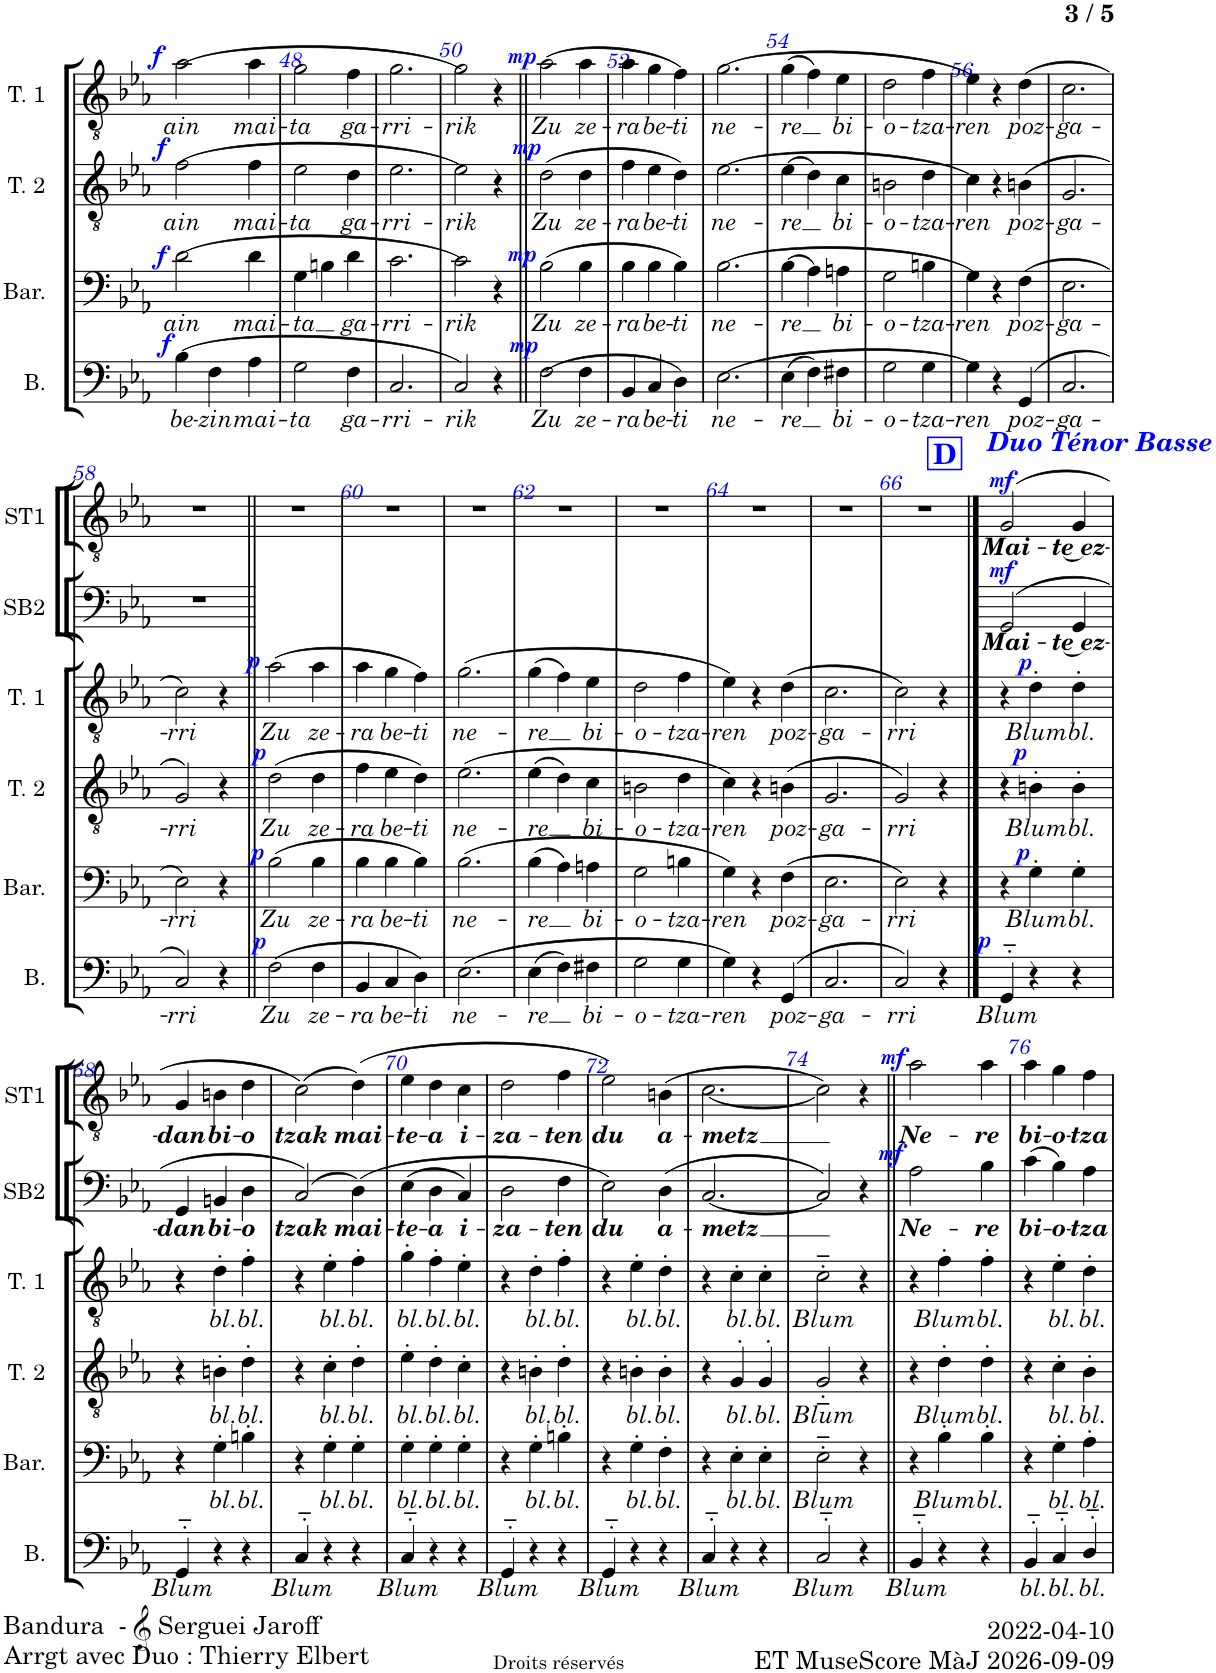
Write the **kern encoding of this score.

**kern	**text	**dynam	**kern	**text	**dynam	**kern	**text	**dynam	**kern	**text	**dynam	**kern	**text	**dynam	**kern	**text	**dynam
*part6	*part6	*part6	*part5	*part5	*part5	*part4	*part4	*part4	*part3	*part3	*part3	*part2	*part2	*part2	*part1	*part1	*part1
*staff6	*staff6	*staff6	*staff5	*staff5	*staff5	*staff4	*staff4	*staff4	*staff3	*staff3	*staff3	*staff2	*staff2	*staff2	*staff1	*staff1	*staff1
*I"Basse	*	*	*I"Baryton	*	*	*I"Ténor 2	*	*	*I"Ténor 1	*	*	*I"Basse	*	*	*I"Solo T1	*	*
*I'B.	*	*	*I'Bar.	*	*	*I'T. 2	*	*	*I'T. 1	*	*	*	*	*	*I'ST1	*	*
!!LO:PB:g=z
*clefF4	*	*	*clefF4	*	*	*clefGv2	*	*	*clefGv2	*	*	*clefF4	*	*	*clefGv2	*	*
*k[b-e-a-]	*	*	*k[b-e-a-]	*	*	*k[b-e-a-]	*	*	*k[b-e-a-]	*	*	*k[b-e-a-]	*	*	*k[b-e-a-]	*	*
*M3/4	*	*	*M3/4	*	*	*M3/4	*	*	*M3/4	*	*	*M3/4	*	*	*M3/4	*	*
=47	=47	=47	=47	=47	=47	=47	=47	=47	=47	=47	=47	=47	=47	=47	=47	=47	=47
!	!LO:LY:b	!LO:DY:a	!	!LO:LY:b	!LO:DY:a	!	!LO:LY:b	!LO:DY:a	!	!LO:LY:b	!LO:DY:a	!	!	!	!	!	!
(4B-\	be-	f	(2d\	ain	f	(2f\	ain	f	(2a-\	ain	f	2.r	.	.	2.r	.	.
!	!LO:LY:b	!	!	!	!	!	!	!	!	!	!	!	!	!	!	!	!
4F\	-zin	.	.	.	.	.	.	.	.	.	.	.	.	.	.	.	.
!	!LO:LY:b	!	!	!LO:LY:b	!	!	!LO:LY:b	!	!	!LO:LY:b	!	!	!	!	!	!	!
4A-\	mai-	.	4d\	mai-	.	4f\	mai-	.	4a-\	mai-	.	.	.	.	.	.	.
=48	=48	=48	=48	=48	=48	=48	=48	=48	=48	=48	=48	=48	=48	=48	=48	=48	=48
!	!LO:LY:b	!	!	!LO:LY:b	!	!	!LO:LY:b	!	!	!LO:LY:b	!	!	!	!	!	!	!
2G\	-ta	.	4G\	-ta	.	2e-\	-ta	.	2g\	-ta	.	2.r	.	.	2.r	.	.
.	.	.	4Bn\	.	.	.	.	.	.	.	.	.	.	.	.	.	.
!	!LO:LY:b	!	!	!LO:LY:b	!	!	!LO:LY:b	!	!	!LO:LY:b	!	!	!	!	!	!	!
4F\	ga-	.	4d\	ga-	.	4d\	ga-	.	4f\	ga-	.	.	.	.	.	.	.
=49	=49	=49	=49	=49	=49	=49	=49	=49	=49	=49	=49	=49	=49	=49	=49	=49	=49
!	!LO:LY:b	!	!	!LO:LY:b	!	!	!LO:LY:b	!	!	!LO:LY:b	!	!	!	!	!	!	!
2.C/	-rri-	.	2.c\	-rri-	.	2.e-\	-rri-	.	2.g\	-rri-	.	2.r	.	.	2.r	.	.
=50	=50	=50	=50	=50	=50	=50	=50	=50	=50	=50	=50	=50	=50	=50	=50	=50	=50
!	!LO:LY:b	!	!	!LO:LY:b	!	!	!LO:LY:b	!	!	!LO:LY:b	!	!	!	!	!	!	!
2C/)	-rik	.	2c\)	-rik	.	2e-\)	-rik	.	2g\)	-rik	.	2.r	.	.	2.r	.	.
4r	.	.	4r	.	.	4r	.	.	4r	.	.	.	.	.	.	.	.
=51||	=51||	=51||	=51||	=51||	=51||	=51||	=51||	=51||	=51||	=51||	=51||	=51||	=51||	=51||	=51||	=51||	=51||
!	!LO:LY:b	!LO:DY:a	!	!LO:LY:b	!LO:DY:a	!	!LO:LY:b	!LO:DY:a	!	!LO:LY:b	!LO:DY:a	!	!	!	!	!	!
(2F\	Zu	mp	(2B-\	Zu	mp	(2d\	Zu	mp	(2a-\	Zu	mp	2.r	.	.	2.r	.	.
!	!LO:LY:b	!	!	!LO:LY:b	!	!	!LO:LY:b	!	!	!LO:LY:b	!	!	!	!	!	!	!
4F\	ze-	.	4B-\	ze-	.	4d\	ze-	.	4a-\	ze-	.	.	.	.	.	.	.
=52	=52	=52	=52	=52	=52	=52	=52	=52	=52	=52	=52	=52	=52	=52	=52	=52	=52
!	!LO:LY:b	!	!	!LO:LY:b	!	!	!LO:LY:b	!	!	!LO:LY:b	!	!	!	!	!	!	!
4BB-/	-ra	.	4B-\	-ra	.	4f\	-ra	.	4a-\	-ra	.	2.r	.	.	2.r	.	.
!	!LO:LY:b	!	!	!LO:LY:b	!	!	!LO:LY:b	!	!	!LO:LY:b	!	!	!	!	!	!	!
4C/	be-	.	4B-\	be-	.	4e-\	be-	.	4g\	be-	.	.	.	.	.	.	.
!	!LO:LY:b	!	!	!LO:LY:b	!	!	!LO:LY:b	!	!	!LO:LY:b	!	!	!	!	!	!	!
4D\)	-ti	.	4B-\)	-ti	.	4d\)	-ti	.	4f\)	-ti	.	.	.	.	.	.	.
=53	=53	=53	=53	=53	=53	=53	=53	=53	=53	=53	=53	=53	=53	=53	=53	=53	=53
!	!LO:LY:b	!	!	!LO:LY:b	!	!	!LO:LY:b	!	!	!LO:LY:b	!	!	!	!	!	!	!
(2.E-\	ne-	.	(2.B-\	ne-	.	(2.e-\	ne-	.	(2.g\	ne-	.	2.r	.	.	2.r	.	.
=54	=54	=54	=54	=54	=54	=54	=54	=54	=54	=54	=54	=54	=54	=54	=54	=54	=54
!	!LO:LY:b	!	!	!LO:LY:b	!	!	!LO:LY:b	!	!	!LO:LY:b	!	!	!	!	!	!	!
(4E-\	-re	.	(4B-\	-re	.	(4e-\	-re	.	(4g\	-re	.	2.r	.	.	2.r	.	.
4F\)	.	.	4A-\)	.	.	4d\)	.	.	4f\)	.	.	.	.	.	.	.	.
!	!LO:LY:b	!	!	!LO:LY:b	!	!	!LO:LY:b	!	!	!LO:LY:b	!	!	!	!	!	!	!
4F#X\	bi-	.	4An\	bi-	.	4c\	bi-	.	4e-\	bi-	.	.	.	.	.	.	.
=55	=55	=55	=55	=55	=55	=55	=55	=55	=55	=55	=55	=55	=55	=55	=55	=55	=55
!	!LO:LY:b	!	!	!LO:LY:b	!	!	!LO:LY:b	!	!	!LO:LY:b	!	!	!	!	!	!	!
2G\	-o-	.	2G\	-o-	.	2Bn\	-o-	.	2d\	-o-	.	2.r	.	.	2.r	.	.
!	!LO:LY:b	!	!	!LO:LY:b	!	!	!LO:LY:b	!	!	!LO:LY:b	!	!	!	!	!	!	!
4G\	-tza-	.	4Bn\	-tza-	.	4d\	-tza-	.	4f\	-tza-	.	.	.	.	.	.	.
=56	=56	=56	=56	=56	=56	=56	=56	=56	=56	=56	=56	=56	=56	=56	=56	=56	=56
!	!LO:LY:b	!	!	!LO:LY:b	!	!	!LO:LY:b	!	!	!LO:LY:b	!	!	!	!	!	!	!
4G\)	-ren	.	4G\)	-ren	.	4c\)	-ren	.	4e-\)	-ren	.	2.r	.	.	2.r	.	.
4r	.	.	4r	.	.	4r	.	.	4r	.	.	.	.	.	.	.	.
!	!LO:LY:b	!	!	!LO:LY:b	!	!	!LO:LY:b	!	!	!LO:LY:b	!	!	!	!	!	!	!
(>4GG/	poz-	.	(4F\	poz-	.	(4Bn\	poz-	.	(4d\	poz-	.	.	.	.	.	.	.
=57	=57	=57	=57	=57	=57	=57	=57	=57	=57	=57	=57	=57	=57	=57	=57	=57	=57
!	!LO:LY:b	!	!	!LO:LY:b	!	!	!LO:LY:b	!	!	!LO:LY:b	!	!	!	!	!	!	!
2.C/	-ga-	.	2.E-\	-ga-	.	2.G/	-ga-	.	2.c\	-ga-	.	2.r	.	.	2.r	.	.
!!LO:LB:g=z
=58	=58	=58	=58	=58	=58	=58	=58	=58	=58	=58	=58	=58	=58	=58	=58	=58	=58
!	!LO:LY:b	!	!	!LO:LY:b	!	!	!LO:LY:b	!	!	!LO:LY:b	!	!	!	!	!	!	!
2C/)	-rri	.	2E-\)	-rri	.	2G/)	-rri	.	2c\)	-rri	.	2.r	.	.	2.r	.	.
4r	.	.	4r	.	.	4r	.	.	4r	.	.	.	.	.	.	.	.
=59||	=59||	=59||	=59||	=59||	=59||	=59||	=59||	=59||	=59||	=59||	=59||	=59||	=59||	=59||	=59||	=59||	=59||
!	!LO:LY:b	!LO:DY:a	!	!LO:LY:b	!LO:DY:a	!	!LO:LY:b	!LO:DY:a	!	!LO:LY:b	!LO:DY:a	!	!	!	!	!	!
(2F\	Zu	p	(2B-\	Zu	p	(2d\	Zu	p	(2a-\	Zu	p	2.r	.	.	2.r	.	.
!	!LO:LY:b	!	!	!LO:LY:b	!	!	!LO:LY:b	!	!	!LO:LY:b	!	!	!	!	!	!	!
4F\	ze-	.	4B-\	ze-	.	4d\	ze-	.	4a-\	ze-	.	.	.	.	.	.	.
=60	=60	=60	=60	=60	=60	=60	=60	=60	=60	=60	=60	=60	=60	=60	=60	=60	=60
!	!LO:LY:b	!	!	!LO:LY:b	!	!	!LO:LY:b	!	!	!LO:LY:b	!	!	!	!	!	!	!
4BB-/	-ra	.	4B-\	-ra	.	4f\	-ra	.	4a-\	-ra	.	2.r	.	.	2.r	.	.
!	!LO:LY:b	!	!	!LO:LY:b	!	!	!LO:LY:b	!	!	!LO:LY:b	!	!	!	!	!	!	!
4C/	be-	.	4B-\	be-	.	4e-\	be-	.	4g\	be-	.	.	.	.	.	.	.
!	!LO:LY:b	!	!	!LO:LY:b	!	!	!LO:LY:b	!	!	!LO:LY:b	!	!	!	!	!	!	!
4D\)	-ti	.	4B-\)	-ti	.	4d\)	-ti	.	4f\)	-ti	.	.	.	.	.	.	.
=61	=61	=61	=61	=61	=61	=61	=61	=61	=61	=61	=61	=61	=61	=61	=61	=61	=61
!	!LO:LY:b	!	!	!LO:LY:b	!	!	!LO:LY:b	!	!	!LO:LY:b	!	!	!	!	!	!	!
(2.E-\	ne-	.	(2.B-\	ne-	.	(2.e-\	ne-	.	(2.g\	ne-	.	2.r	.	.	2.r	.	.
=62	=62	=62	=62	=62	=62	=62	=62	=62	=62	=62	=62	=62	=62	=62	=62	=62	=62
!	!LO:LY:b	!	!	!LO:LY:b	!	!	!LO:LY:b	!	!	!LO:LY:b	!	!	!	!	!	!	!
(4E-\	-re	.	(4B-\	-re	.	(4e-\	-re	.	(4g\	-re	.	2.r	.	.	2.r	.	.
4F\)	.	.	4A-\)	.	.	4d\)	.	.	4f\)	.	.	.	.	.	.	.	.
!	!LO:LY:b	!	!	!LO:LY:b	!	!	!LO:LY:b	!	!	!LO:LY:b	!	!	!	!	!	!	!
4F#X\	bi-	.	4An\	bi-	.	4c\	bi-	.	4e-\	bi-	.	.	.	.	.	.	.
=63	=63	=63	=63	=63	=63	=63	=63	=63	=63	=63	=63	=63	=63	=63	=63	=63	=63
!	!LO:LY:b	!	!	!LO:LY:b	!	!	!LO:LY:b	!	!	!LO:LY:b	!	!	!	!	!	!	!
2G\	-o-	.	2G\	-o-	.	2Bn\	-o-	.	2d\	-o-	.	2.r	.	.	2.r	.	.
!	!LO:LY:b	!	!	!LO:LY:b	!	!	!LO:LY:b	!	!	!LO:LY:b	!	!	!	!	!	!	!
4G\	-tza-	.	4Bn\	-tza-	.	4d\	-tza-	.	4f\	-tza-	.	.	.	.	.	.	.
=64	=64	=64	=64	=64	=64	=64	=64	=64	=64	=64	=64	=64	=64	=64	=64	=64	=64
!	!LO:LY:b	!	!	!LO:LY:b	!	!	!LO:LY:b	!	!	!LO:LY:b	!	!	!	!	!	!	!
4G\)	-ren	.	4G\)	-ren	.	4c\)	-ren	.	4e-\)	-ren	.	2.r	.	.	2.r	.	.
4r	.	.	4r	.	.	4r	.	.	4r	.	.	.	.	.	.	.	.
!	!LO:LY:b	!	!	!LO:LY:b	!	!	!LO:LY:b	!	!	!LO:LY:b	!	!	!	!	!	!	!
(>4GG/	poz-	.	(4F\	poz-	.	(4Bn\	poz-	.	(4d\	poz-	.	.	.	.	.	.	.
=65	=65	=65	=65	=65	=65	=65	=65	=65	=65	=65	=65	=65	=65	=65	=65	=65	=65
!	!LO:LY:b	!	!	!LO:LY:b	!	!	!LO:LY:b	!	!	!LO:LY:b	!	!	!	!	!	!	!
2.C/	-ga-	.	2.E-\	-ga-	.	2.G/	-ga-	.	2.c\	-ga-	.	2.r	.	.	2.r	.	.
=66	=66	=66	=66	=66	=66	=66	=66	=66	=66	=66	=66	=66	=66	=66	=66	=66	=66
!	!LO:LY:b	!	!	!LO:LY:b	!	!	!LO:LY:b	!	!	!LO:LY:b	!	!	!	!	!	!	!
2C/)	-rri	.	2E-\)	-rri	.	2G/)	-rri	.	2c\)	-rri	.	2.r	.	.	2.r	.	.
4r	.	.	4r	.	.	4r	.	.	4r	.	.	.	.	.	.	.	.
!!LO:REH:place=s1:a:B:cj:color=#0000FF:fs=14:t=D
==67	==67	==67	==67	==67	==67	==67	==67	==67	==67	==67	==67	==67	==67	==67	==67	==67	==67
!	!	!	!	!	!	!	!	!	!	!	!	!	!	!	!LO:TX:a:Bi:color=#0000FF:t=Duo Ténor Basse	!	!
!	!LO:LY:b	!LO:DY:a	!	!	!	!	!	!	!	!	!	!	!LO:LY:b	!LO:DY:a	!	!LO:LY:b	!LO:DY:a
4GG'>~>/	Blum	p	4r	.	.	4r	.	.	4r	.	.	(2GG/	Mai-	mf	(2G/	Mai-	mf
!	!	!	!	!LO:LY:b	!LO:DY:a	!	!LO:LY:b	!LO:DY:a	!	!LO:LY:b	!LO:DY:a	!	!	!	!	!	!
4r	.	.	4G'\	Blum	p	4Bn'\	Blum	p	4d'\	Blum	p	.	.	.	.	.	.
!	!	!	!	!LO:LY:b	!	!	!LO:LY:b	!	!	!LO:LY:b	!	!	!LO:LY:b	!	!	!LO:LY:b	!
4r	.	.	4G'\	bl.	.	4B'\	bl.	.	4d'\	bl.	.	4GG/	-te͜ ez-	.	4G/	-te͜ ez-	.
!!LO:LB:g=z
=68	=68	=68	=68	=68	=68	=68	=68	=68	=68	=68	=68	=68	=68	=68	=68	=68	=68
!	!LO:LY:b	!	!	!	!	!	!	!	!	!	!	!	!LO:LY:b	!	!	!LO:LY:b	!
4GG'>~>/	Blum	.	4r	.	.	4r	.	.	4r	.	.	4GG/	-dan	.	4G/	-dan	.
!	!	!	!	!LO:LY:b	!	!	!LO:LY:b	!	!	!LO:LY:b	!	!	!LO:LY:b	!	!	!LO:LY:b	!
4r	.	.	4G'\	bl.	.	4Bn'\	bl.	.	4d'\	bl.	.	4BBn/	bi-	.	4Bn\	bi-	.
!	!	!	!	!LO:LY:b	!	!	!LO:LY:b	!	!	!LO:LY:b	!	!	!LO:LY:b	!	!	!LO:LY:b	!
4r	.	.	4Bn'\	bl.	.	4d'\	bl.	.	4f'\	bl.	.	4D\	o	.	4d\	o	.
=69	=69	=69	=69	=69	=69	=69	=69	=69	=69	=69	=69	=69	=69	=69	=69	=69	=69
!	!LO:LY:b	!	!	!	!	!	!	!	!	!	!	!	!LO:LY:b	!	!	!LO:LY:b	!
4C'>~>/	Blum	.	4r	.	.	4r	.	.	4r	.	.	(2C/)	tzak	.	(2c\)	tzak	.
!	!	!	!	!LO:LY:b	!	!	!LO:LY:b	!	!	!LO:LY:b	!	!	!	!	!	!	!
4r	.	.	4G'\	bl.	.	4c'\	bl.	.	4e-'\	bl.	.	.	.	.	.	.	.
!	!	!	!	!LO:LY:b	!	!	!LO:LY:b	!	!	!LO:LY:b	!	!	!LO:LY:b	!	!	!LO:LY:b	!
4r	.	.	4G'\	bl.	.	4d'\	bl.	.	4f'\	bl.	.	(4D\)	mai-	.	(4d\)	mai-	.
=70	=70	=70	=70	=70	=70	=70	=70	=70	=70	=70	=70	=70	=70	=70	=70	=70	=70
!	!LO:LY:b	!	!	!LO:LY:b	!	!	!LO:LY:b	!	!	!LO:LY:b	!	!	!LO:LY:b	!	!	!LO:LY:b	!
4C'>~>/	Blum	.	4G'\	bl.	.	4e-'\	bl.	.	4g'\	bl.	.	(4E-\	-te-	.	4e-\	-te-	.
!	!	!	!	!LO:LY:b	!	!	!LO:LY:b	!	!	!LO:LY:b	!	!	!LO:LY:b	!	!	!LO:LY:b	!
4r	.	.	4G'\	bl.	.	4d'\	bl.	.	4f'\	bl.	.	4D\	-a	.	4d\	-a	.
!	!	!	!	!LO:LY:b	!	!	!LO:LY:b	!	!	!LO:LY:b	!	!	!LO:LY:b	!	!	!LO:LY:b	!
4r	.	.	4G'\	bl.	.	4c'\	bl.	.	4e-'\	bl.	.	4C/)	i-	.	4c\	i-	.
=71	=71	=71	=71	=71	=71	=71	=71	=71	=71	=71	=71	=71	=71	=71	=71	=71	=71
!	!LO:LY:b	!	!	!	!	!	!	!	!	!	!	!	!LO:LY:b	!	!	!LO:LY:b	!
4GG'>~>/	Blum	.	4r	.	.	4r	.	.	4r	.	.	2D\	-za-	.	2d\	-za-	.
!	!	!	!	!LO:LY:b	!	!	!LO:LY:b	!	!	!LO:LY:b	!	!	!	!	!	!	!
4r	.	.	4G'\	bl.	.	4Bn'\	bl.	.	4d'\	bl.	.	.	.	.	.	.	.
!	!	!	!	!LO:LY:b	!	!	!LO:LY:b	!	!	!LO:LY:b	!	!	!LO:LY:b	!	!	!LO:LY:b	!
4r	.	.	4Bn'\	bl.	.	4d'\	bl.	.	4f'\	bl.	.	4F\	-ten	.	4f\	-ten	.
=72	=72	=72	=72	=72	=72	=72	=72	=72	=72	=72	=72	=72	=72	=72	=72	=72	=72
!	!LO:LY:b	!	!	!	!	!	!	!	!	!	!	!	!LO:LY:b	!	!	!LO:LY:b	!
4GG'>~>/	Blum	.	4r	.	.	4r	.	.	4r	.	.	2E-\)	du	.	2e-\)	du	.
!	!	!	!	!LO:LY:b	!	!	!LO:LY:b	!	!	!LO:LY:b	!	!	!	!	!	!	!
4r	.	.	4G'\	bl.	.	4Bn'\	bl.	.	4e-'\	bl.	.	.	.	.	.	.	.
!	!	!	!	!LO:LY:b	!	!	!LO:LY:b	!	!	!LO:LY:b	!	!	!LO:LY:b	!	!	!LO:LY:b	!
4r	.	.	4F'\	bl.	.	4B'\	bl.	.	4d'\	bl.	.	(4D\	a-	.	(4Bn\	a-	.
=73	=73	=73	=73	=73	=73	=73	=73	=73	=73	=73	=73	=73	=73	=73	=73	=73	=73
!	!LO:LY:b	!	!	!	!	!	!	!	!	!	!	!	!LO:LY:b	!	!	!LO:LY:b	!
4C'>~>/	Blum	.	4r	.	.	4r	.	.	4r	.	.	[2.C/	-metz	.	[<2.c\	-metz	.
!	!	!	!	!LO:LY:b	!	!	!LO:LY:b	!	!	!LO:LY:b	!	!	!	!	!	!	!
4r	.	.	4E-'\	bl.	.	4G'>/	bl.	.	4c'\	bl.	.	.	.	.	.	.	.
!	!	!	!	!LO:LY:b	!	!	!LO:LY:b	!	!	!LO:LY:b	!	!	!	!	!	!	!
4r	.	.	4E-'\	bl.	.	4G'>/	bl.	.	4c'\	bl.	.	.	.	.	.	.	.
=74	=74	=74	=74	=74	=74	=74	=74	=74	=74	=74	=74	=74	=74	=74	=74	=74	=74
!	!LO:LY:b	!	!	!LO:LY:b	!	!	!LO:LY:b	!	!	!LO:LY:b	!	!	!	!	!	!	!
2C'>~>/	Blum	.	2E-'~\	Blum	.	2G'~/	Blum	.	2c'~\	Blum	.	2C/])	.	.	2c\])	.	.
4r	.	.	4r	.	.	4r	.	.	4r	.	.	4r	.	.	4r	.	.
=75||	=75||	=75||	=75||	=75||	=75||	=75||	=75||	=75||	=75||	=75||	=75||	=75||	=75||	=75||	=75||	=75||	=75||
!	!LO:LY:b	!	!	!	!	!	!	!	!	!	!	!	!LO:LY:b	!LO:DY:a	!	!LO:LY:b	!LO:DY:a
4BB-'>~>/	Blum	.	4r	.	.	4r	.	.	4r	.	.	2A-\	Ne-	mf	2a-\	Ne-	mf
!	!	!	!	!LO:LY:b	!	!	!LO:LY:b	!	!	!LO:LY:b	!	!	!	!	!	!	!
4r	.	.	4B-'\	Blum	.	4d'\	Blum	.	4f'\	Blum	.	.	.	.	.	.	.
!	!	!	!	!LO:LY:b	!	!	!LO:LY:b	!	!	!LO:LY:b	!	!	!LO:LY:b	!	!	!LO:LY:b	!
4r	.	.	4B-'\	bl.	.	4d'\	bl.	.	4f'\	bl.	.	4B-\	-re	.	4a-\	-re	.
=76	=76	=76	=76	=76	=76	=76	=76	=76	=76	=76	=76	=76	=76	=76	=76	=76	=76
!	!LO:LY:b	!	!	!	!	!	!	!	!	!	!	!	!LO:LY:b	!	!	!LO:LY:b	!
4BB-'>~>/	bl.	.	4r	.	.	4r	.	.	4r	.	.	(4c\	bi-	.	4a-\	bi-	.
!	!LO:LY:b	!	!	!LO:LY:b	!	!	!LO:LY:b	!	!	!LO:LY:b	!	!	!LO:LY:b	!	!	!LO:LY:b	!
4C'>~>/	bl.	.	4G'\	bl.	.	4c'\	bl.	.	4e-'\	bl.	.	4B-\)	-o-	.	4g\	-o-	.
!	!LO:LY:b	!	!	!LO:LY:b	!	!	!LO:LY:b	!	!	!LO:LY:b	!	!	!LO:LY:b	!	!	!LO:LY:b	!
4D'>~>/	bl.	.	4A-'\	bl.	.	4B-'\	bl.	.	4d'\	bl.	.	4A-\	-tza	.	4f\	-tza	.
=	=	=	=	=	=	=	=	=	=	=	=	=	=	=	=	=	=
*-	*-	*-	*-	*-	*-	*-	*-	*-	*-	*-	*-	*-	*-	*-	*-	*-	*-
